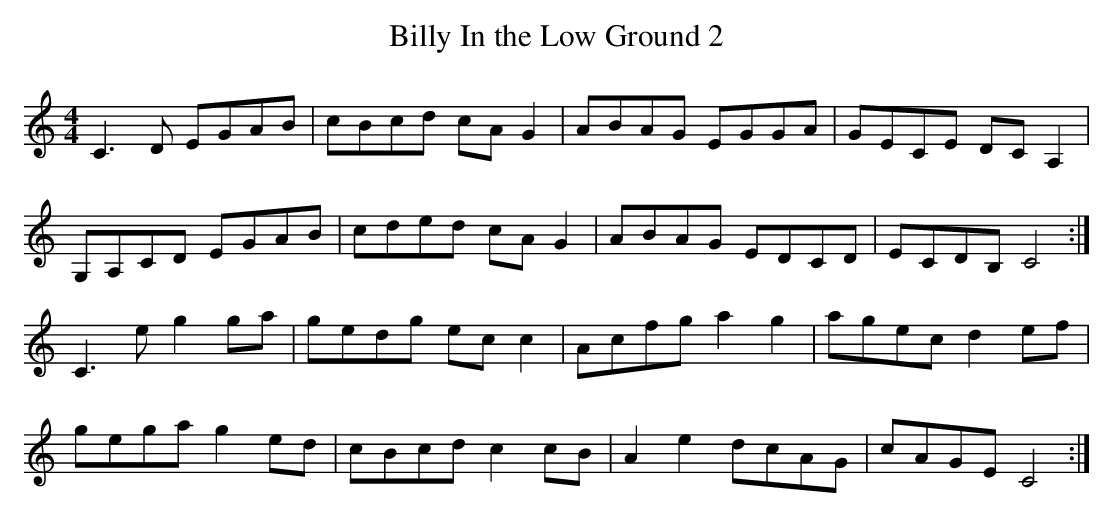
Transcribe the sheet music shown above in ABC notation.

X:1
T:Billy In the Low Ground 2
M:4/4
L:1/8
K:C
C3   D EGAB  | cBcd cA G2 | ABAG  EGGA  | GECE  DC A,2 |
G,A,CD EGAB  | cded cA G2 | ABAG  EDCD  | ECDB, C4    :|
C3   e g2 ga | gedg ec c2 | Acfg  a2 g2 | agec  d2 ef  |
gega   g2 ed | cBcd c2 cB | A2 e2 dcAG  | cAGE  C4   :|]
